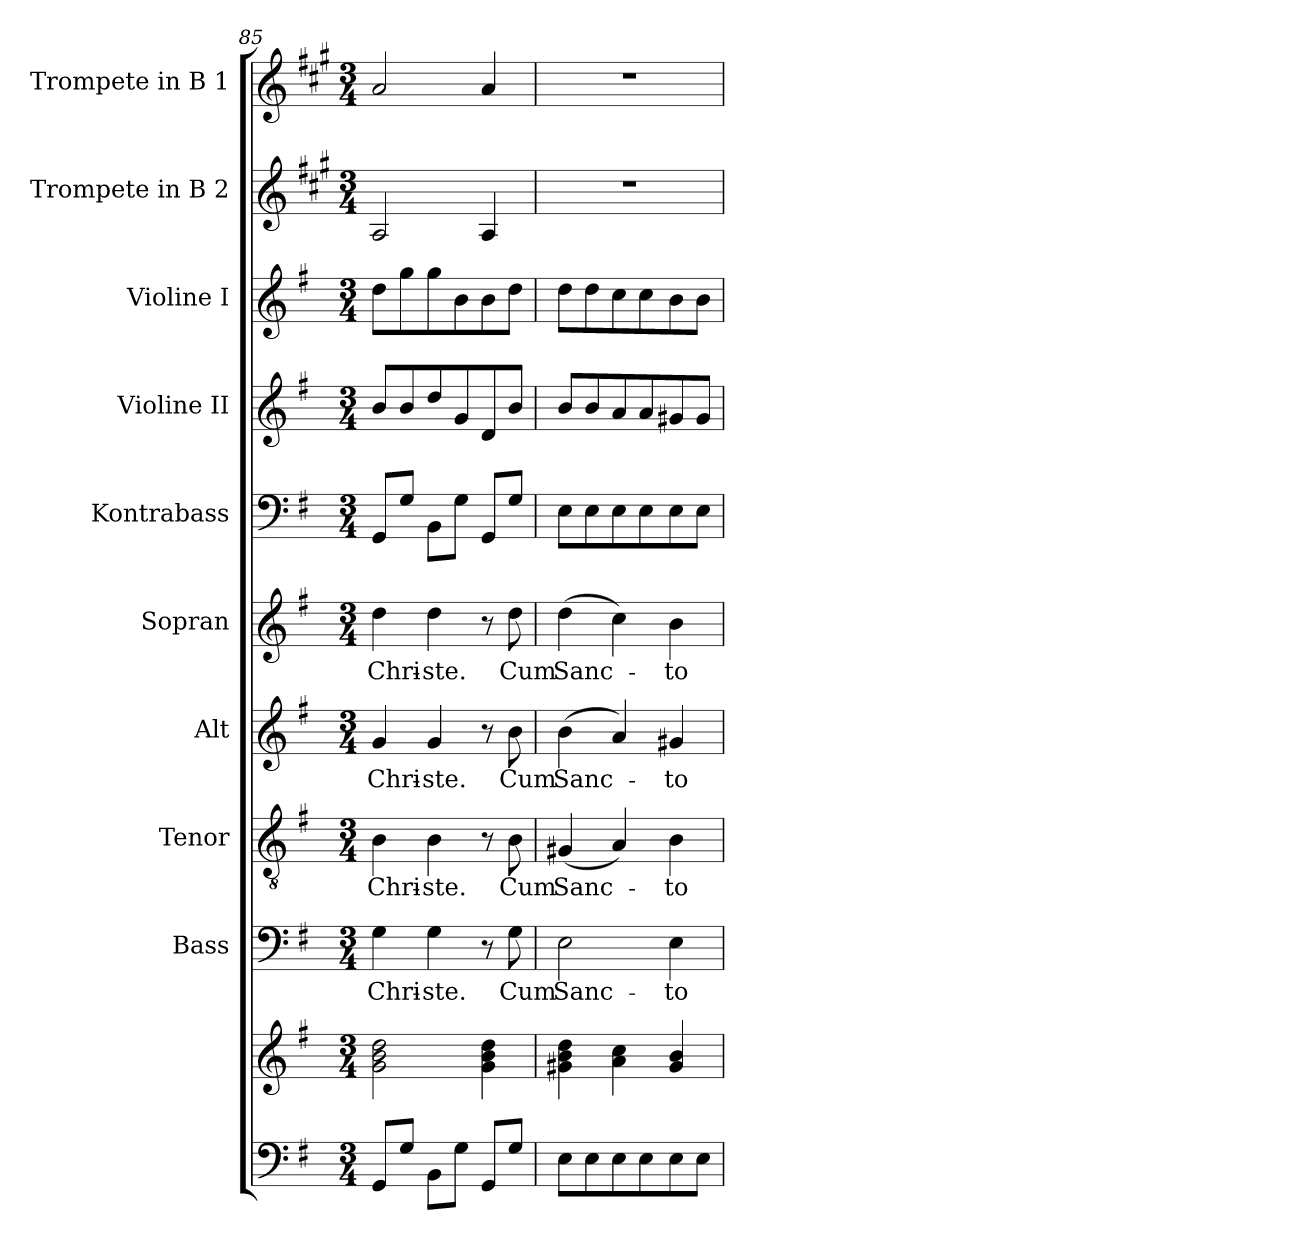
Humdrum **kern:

**kern	**kern	**kern	**text	**kern	**text	**kern	**text	**kern	**text	**kern	**kern	**kern	**kern	**kern
*part10	*part10	*part9	*part9	*part8	*part8	*part7	*part7	*part6	*part6	*part5	*part4	*part3	*part2	*part1
*staff11	*staff10	*staff9	*staff9	*staff8	*staff8	*staff7	*staff7	*staff6	*staff6	*staff5	*staff4	*staff3	*staff2	*staff1
*	*	*I"Bass	*	*I"Tenor	*	*I"Alt	*	*I"Sopran	*	*I"Kontrabass	*I"Violine II	*I"Violine I	*I"Trompete in B 2	*I"Trompete in B 1
*	*	*I'B.	*	*I'T.	*	*I'A.	*	*I'S.	*	*I'Kb.	*I'Vl. II	*I'Vl. I	*I'Tr. 2	*I'Tr. 1
!!LO:PB:g=z
*clefF4	*clefG2	*clefF4	*	*clefGv2	*	*clefG2	*	*clefG2	*	*clefF4	*clefG2	*clefG2	*clefG2	*clefG2
*	*	*	*	*	*	*	*	*	*	*ITrd7c12	*	*	*ITrd1c2	*ITrd1c2
*k[f#]	*k[f#]	*k[f#]	*	*k[f#]	*	*k[f#]	*	*k[f#]	*	*k[f#]	*k[f#]	*k[f#]	*k[f#]	*k[f#]
*G:	*G:	*G:	*	*G:	*	*G:	*	*G:	*	*G:	*G:	*G:	*G:	*G:
*M3/4	*M3/4	*M3/4	*	*M3/4	*	*M3/4	*	*M3/4	*	*M3/4	*M3/4	*M3/4	*M3/4	*M3/4
=85	=85	=85	=85	=85	=85	=85	=85	=85	=85	=85	=85	=85	=85	=85
!	!	!	!LO:LY:b	!	!LO:LY:b	!	!LO:LY:b	!	!LO:LY:b	!	!	!	!	!
8GG/L	2g\ 2b\ 2dd\	4G\	Chri-	4B\	Chri-	4g/	Chri-	4dd\	Chri-	8GGG/L	8b/L	8dd\L	2G/	2g/
8G/J	.	.	.	.	.	.	.	.	.	8GG/J	8b/	8gg\	.	.
!	!	!	!LO:LY:b	!	!LO:LY:b	!	!LO:LY:b	!	!LO:LY:b	!	!	!	!	!
8BB\L	.	4G\	-ste.	4B\	-ste.	4g/	-ste.	4dd\	-ste.	8BBB\L	8dd/	8gg\	.	.
8G\J	.	.	.	.	.	.	.	.	.	8GG\J	8g/	8b\	.	.
8GG/L	4g\ 4b\ 4dd\	8r	.	8r	.	8r	.	8r	.	8GGG/L	8d/	8b\	4G/	4g/
!	!	!	!LO:LY:b	!	!LO:LY:b	!	!LO:LY:b	!	!LO:LY:b	!	!	!	!	!
8G/J	.	8G\	Cum	8B\	Cum	8b\	Cum	8dd\	Cum	8GG/J	8b/J	8dd\J	.	.
=86	=86	=86	=86	=86	=86	=86	=86	=86	=86	=86	=86	=86	=86	=86
!	!	!	!LO:LY:b	!	!LO:LY:b	!	!LO:LY:b	!	!LO:LY:b	!	!	!	!	!
8E\L	4g#X\ 4b\ 4dd\	2E\	Sanc-	(<4G#X/	Sanc-	(>4b\	Sanc-	(>4dd\	Sanc-	8EE\L	8b/L	8dd\L	2.r	2.r
8E\	.	.	.	.	.	.	.	.	.	8EE\	8b/	8dd\	.	.
8E\	4a\ 4cc\	.	.	4A/)	.	4a/)	.	4cc\)	.	8EE\	8a/	8cc\	.	.
8E\	.	.	.	.	.	.	.	.	.	8EE\	8a/	8cc\	.	.
!	!	!	!LO:LY:b	!	!LO:LY:b	!	!LO:LY:b	!	!LO:LY:b	!	!	!	!	!
8E\	4g#/ 4b/	4E\	-to	4B\	-to	4g#X/	-to	4b\	-to	8EE\	8g#X/	8b\	.	.
8E\J	.	.	.	.	.	.	.	.	.	8EE\J	8g#/J	8b\J	.	.
=	=	=	=	=	=	=	=	=	=	=	=	=	=	=
*-	*-	*-	*-	*-	*-	*-	*-	*-	*-	*-	*-	*-	*-	*-
